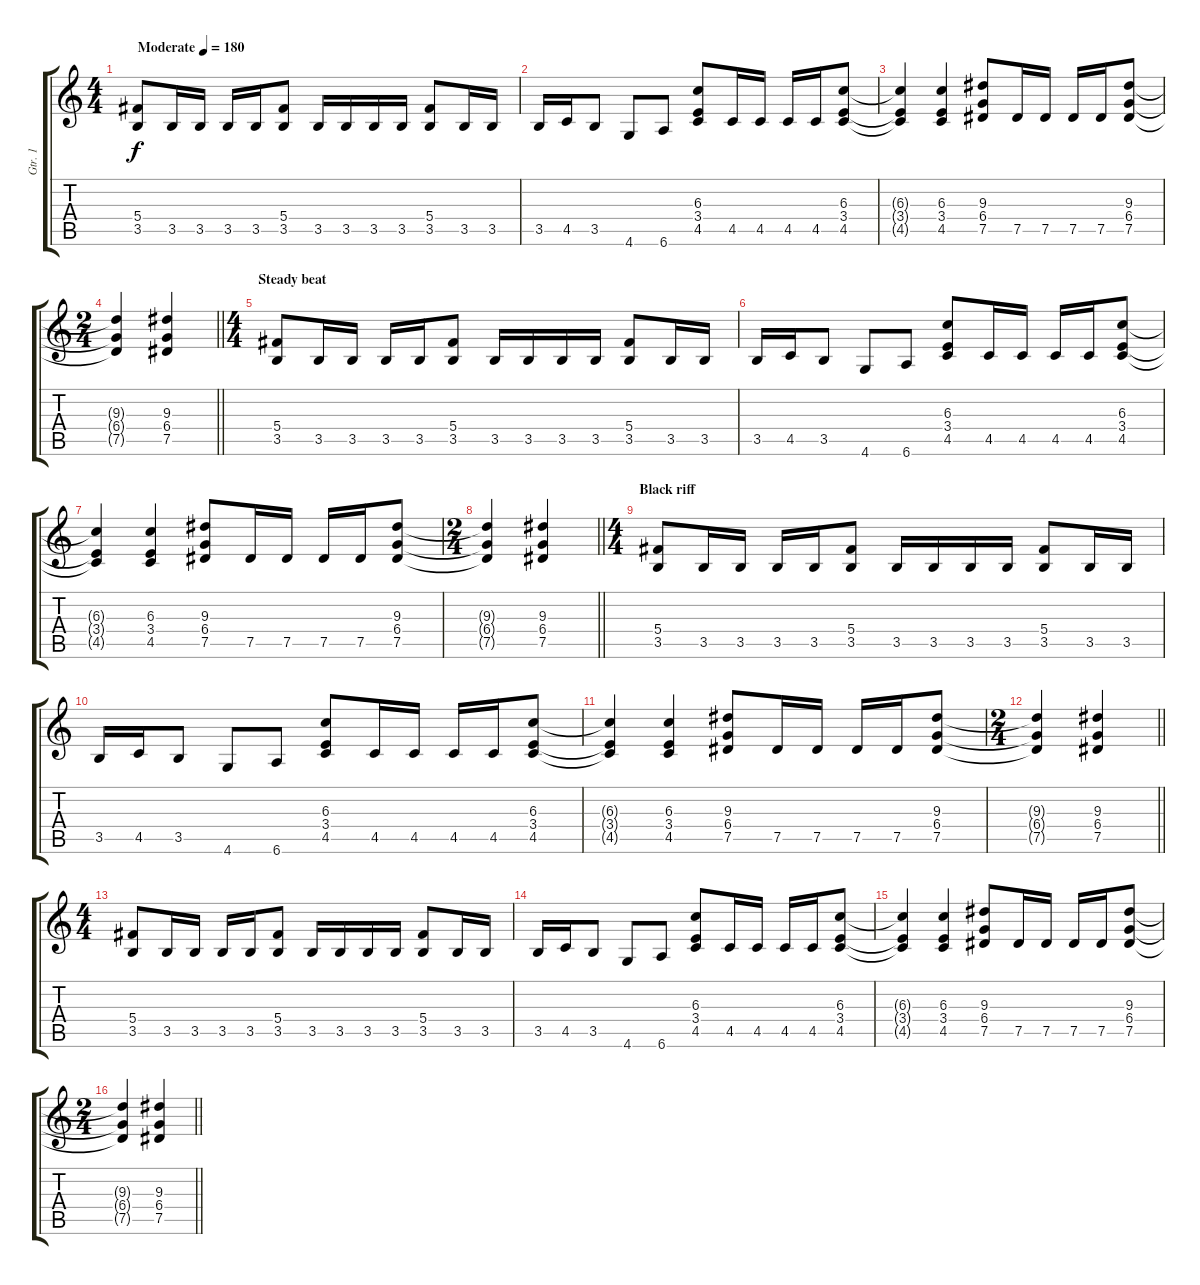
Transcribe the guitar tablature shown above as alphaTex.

\track ("Gtr. 1" "Gtr. 1") {instrument distortionguitar}
\staff {score tabs}
\tuning (Eb4 Bb3 Gb3 Db3 Ab2 Eb2) {hide}
\ts (4 4)
\tempo (180 "Moderate")
\clef g2
\ks c
(5.4 3.5).8{dy f instrument distortionguitar} 3.5.16 3.5.16 3.5.16 3.5.16 (5.4 3.5).8 3.5.16 3.5.16 3.5.16 3.5.16 (5.4 3.5).8 3.5.16 3.5.16 |
3.5.16 4.5.16 3.5.8 4.6.8 6.6.8 (6.3 3.4 4.5).8 4.5.16 4.5.16 4.5.16 4.5.16 (6.3 3.4 4.5).8 |
(6.3{t} 3.4{t} 4.5{t}).4 (6.3 3.4 4.5).4 (9.3 6.4 7.5).8 7.5.16 7.5.16 7.5.16 7.5.16 (9.3 6.4 7.5).8 |
\ts (2 4)
\barLineRight lightlight
(9.3{t} 6.4{t} 7.5{t}).4 (9.3 6.4 7.5).4 |
\ts (4 4)
\section ("" "Steady beat")
(5.4 3.5).8 3.5.16 3.5.16 3.5.16 3.5.16 (5.4 3.5).8 3.5.16 3.5.16 3.5.16 3.5.16 (5.4 3.5).8 3.5.16 3.5.16 |
3.5.16 4.5.16 3.5.8 4.6.8 6.6.8 (6.3 3.4 4.5).8 4.5.16 4.5.16 4.5.16 4.5.16 (6.3 3.4 4.5).8 |
(6.3{t} 3.4{t} 4.5{t}).4 (6.3 3.4 4.5).4 (9.3 6.4 7.5).8 7.5.16 7.5.16 7.5.16 7.5.16 (9.3 6.4 7.5).8 |
\ts (2 4)
\barLineRight lightlight
(9.3{t} 6.4{t} 7.5{t}).4 (9.3 6.4 7.5).4 |
\ts (4 4)
\section ("" "Black riff")
(5.4 3.5).8 3.5.16 3.5.16 3.5.16 3.5.16 (5.4 3.5).8 3.5.16 3.5.16 3.5.16 3.5.16 (5.4 3.5).8 3.5.16 3.5.16 |
3.5.16 4.5.16 3.5.8 4.6.8 6.6.8 (6.3 3.4 4.5).8 4.5.16 4.5.16 4.5.16 4.5.16 (6.3 3.4 4.5).8 |
(6.3{t} 3.4{t} 4.5{t}).4 (6.3 3.4 4.5).4 (9.3 6.4 7.5).8 7.5.16 7.5.16 7.5.16 7.5.16 (9.3 6.4 7.5).8 |
\ts (2 4)
\barLineRight lightlight
(9.3{t} 6.4{t} 7.5{t}).4 (9.3 6.4 7.5).4 |
\ts (4 4)
(5.4 3.5).8 3.5.16 3.5.16 3.5.16 3.5.16 (5.4 3.5).8 3.5.16 3.5.16 3.5.16 3.5.16 (5.4 3.5).8 3.5.16 3.5.16 |
3.5.16 4.5.16 3.5.8 4.6.8 6.6.8 (6.3 3.4 4.5).8 4.5.16 4.5.16 4.5.16 4.5.16 (6.3 3.4 4.5).8 |
(6.3{t} 3.4{t} 4.5{t}).4 (6.3 3.4 4.5).4 (9.3 6.4 7.5).8 7.5.16 7.5.16 7.5.16 7.5.16 (9.3 6.4 7.5).8 |
\ts (2 4)
\barLineRight lightlight
(9.3{t} 6.4{t} 7.5{t}).4 (9.3 6.4 7.5).4
